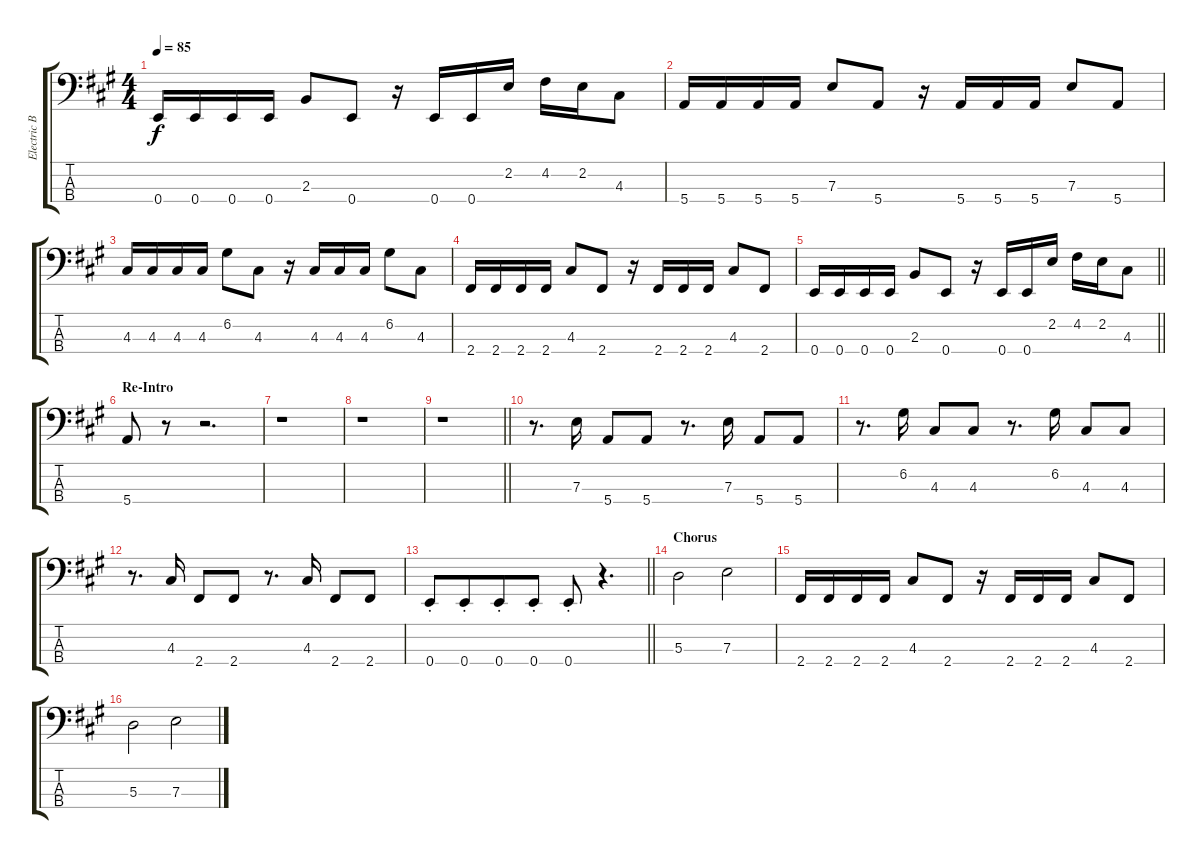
\track ("Electric Bass" "Electric B") {instrument electricbassfinger}
\staff {score tabs}
\tuning (G2 D2 A1 E1) {hide}
\ts (4 4)
\tempo 85
\clef f4
\ks a
0.4.16{dy f} 0.4.16 0.4.16 0.4.16 2.3.8 0.4.8 r.16 0.4.16 0.4.16 2.2.16 4.2.16 2.2.16 4.3.8 |
5.4.16 5.4.16 5.4.16 5.4.16 7.3.8 5.4.8 r.16 5.4.16 5.4.16 5.4.16 7.3.8 5.4.8 |
4.3.16 4.3.16 4.3.16 4.3.16 6.2.8 4.3.8 r.16 4.3.16 4.3.16 4.3.16 6.2.8 4.3.8 |
2.4.16 2.4.16 2.4.16 2.4.16 4.3.8 2.4.8 r.16 2.4.16 2.4.16 2.4.16 4.3.8 2.4.8 |
\barLineRight lightlight
0.4.16 0.4.16 0.4.16 0.4.16 2.3.8 0.4.8 r.16 0.4.16 0.4.16 2.2.16 4.2.16 2.2.16 4.3.8 |
\section ("" "Re-Intro")
5.4.8 r.8 r.2{d} |
r.1 |
r.1 |
\barLineRight lightlight
r.1 |
r.8{d} 7.3.16 5.4.8 5.4.8 r.8{d} 7.3.16 5.4.8 5.4.8 |
r.8{d} 6.2.16 4.3.8 4.3.8 r.8{d} 6.2.16 4.3.8 4.3.8 |
r.8{d} 4.3.16 2.4.8 2.4.8 r.8{d} 4.3.16 2.4.8 2.4.8 |
\barLineRight lightlight
0.4{st}.8 0.4{st}.8{beam merge} 0.4{st}.8 0.4{st}.8 0.4{st}.8 r.4{d} |
\section ("" "Chorus")
5.3.2 7.3.2 |
2.4.16 2.4.16 2.4.16 2.4.16 4.3.8 2.4.8 r.16 2.4.16 2.4.16 2.4.16 4.3.8 2.4.8 |
5.3.2 7.3.2
